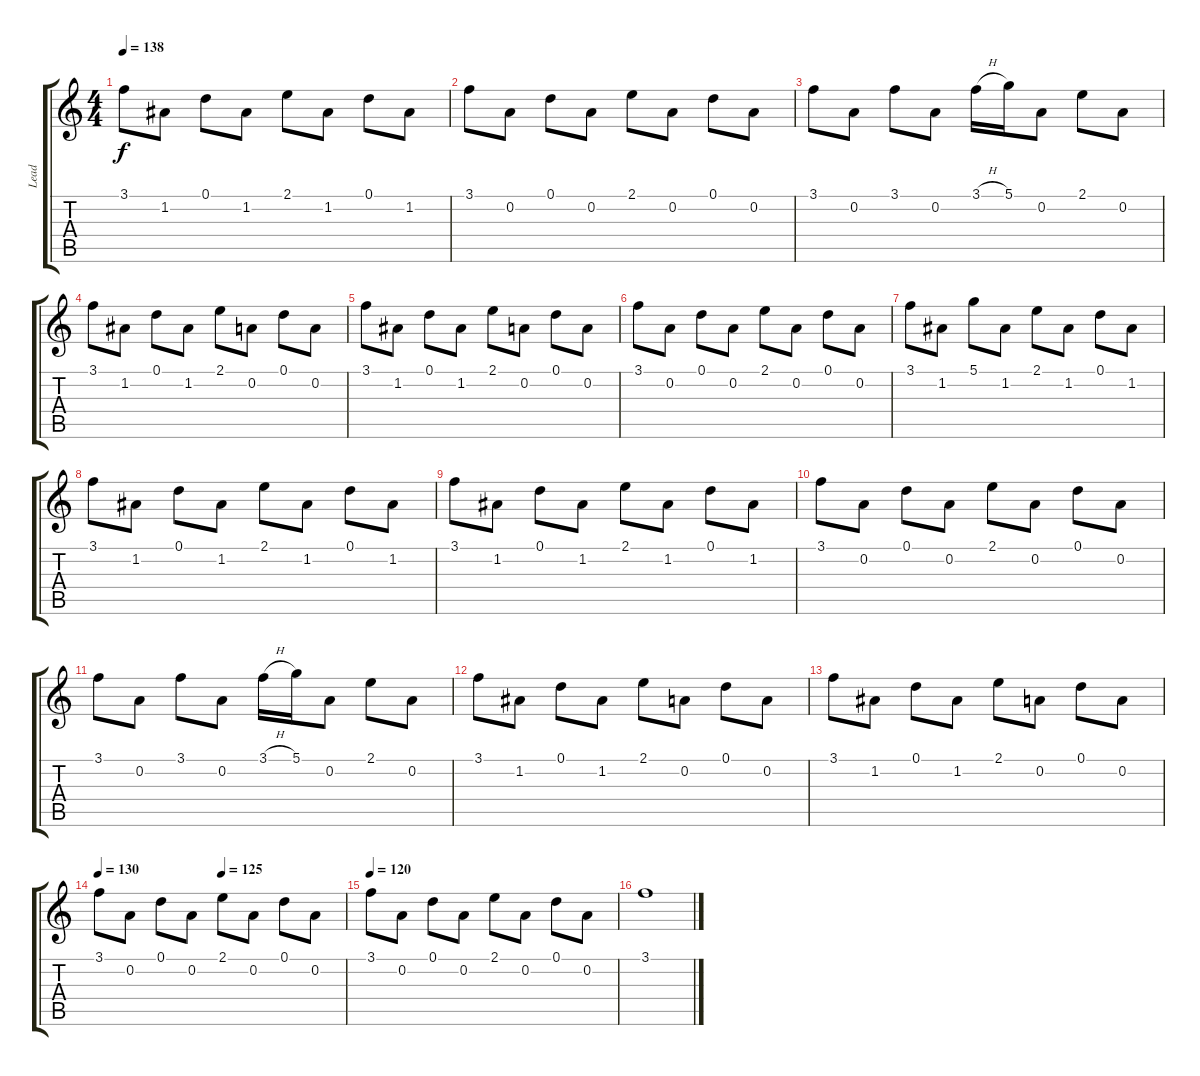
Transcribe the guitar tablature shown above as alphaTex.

\track ("Lead" "Lead") {instrument distortionguitar}
\staff {score tabs}
\tuning (D4 A3 F3 C3 G2 D2) {hide}
\ts (4 4)
\tempo 138
\clef g2
\ks c
3.1.8{dy f} 1.2.8 0.1.8 1.2.8 2.1.8 1.2.8 0.1.8 1.2.8 |
3.1.8 0.2.8 0.1.8 0.2.8 2.1.8 0.2.8 0.1.8 0.2.8 |
3.1.8 0.2.8 3.1.8 0.2.8 3.1{h}.16 5.1.16 0.2.8 2.1.8 0.2.8 |
3.1.8 1.2.8 0.1.8 1.2.8 2.1.8 0.2.8 0.1.8 0.2.8 |
3.1.8 1.2.8 0.1.8 1.2.8 2.1.8 0.2.8 0.1.8 0.2.8 |
3.1.8 0.2.8 0.1.8 0.2.8 2.1.8 0.2.8 0.1.8 0.2.8 |
3.1.8 1.2.8 5.1.8 1.2.8 2.1.8 1.2.8 0.1.8 1.2.8 |
3.1.8 1.2.8 0.1.8 1.2.8 2.1.8 1.2.8 0.1.8 1.2.8 |
3.1.8 1.2.8 0.1.8 1.2.8 2.1.8 1.2.8 0.1.8 1.2.8 |
3.1.8 0.2.8 0.1.8 0.2.8 2.1.8 0.2.8 0.1.8 0.2.8 |
3.1.8 0.2.8 3.1.8 0.2.8 3.1{h}.16 5.1.16 0.2.8 2.1.8 0.2.8 |
3.1.8 1.2.8 0.1.8 1.2.8 2.1.8 0.2.8 0.1.8 0.2.8 |
3.1.8 1.2.8 0.1.8 1.2.8 2.1.8 0.2.8 0.1.8 0.2.8 |
\tempo 130
\tempo (125 0.5)
3.1.8{volume 10} 0.2.8 0.1.8 0.2.8 2.1.8{volume 8} 0.2.8 0.1.8 0.2.8 |
\tempo 120
3.1.8{volume 6} 0.2.8 0.1.8 0.2.8 2.1.8{volume 4} 0.2.8 0.1.8 0.2.8 |
3.1.1
